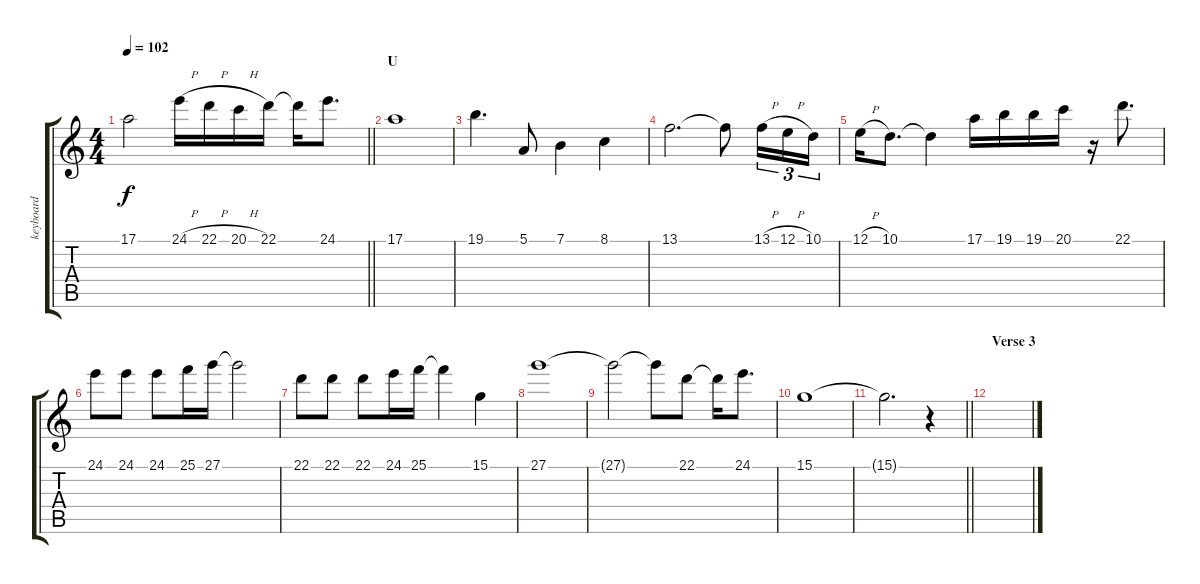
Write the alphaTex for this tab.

\track ("keyboard" "keyboard") {instrument stringensemble1}
\staff {score tabs}
\tuning (E4 B3 G3 D3 A2 E2) {hide}
\ts (4 4)
\tempo 102
\clef g2
\barLineRight lightlight
\ks c
17.1.2{dy f} 24.1{h}.16 22.1{h}.16 20.1{h}.16 22.1.16 22.1{t}.16 24.1.8{d} |
\section ("" "U")
17.1.1 |
19.1.4{d} 5.1.8 7.1.4 8.1.4 |
13.1.2{d} 13.1{t}.8 13.1{h}.16{tu (3 2)} 12.1{h}.16{tu (3 2)} 10.1.16{tu (3 2)} |
12.1{h}.16 10.1.8{d} 10.1{t}.4 17.1.16 19.1.16 19.1.16 20.1.16 r.16 22.1.8{d} |
24.1.8 24.1.8 24.1.8 25.1.16 27.1.16 27.1{t}.2 |
22.1.8 22.1.8 22.1.8 24.1.16 25.1.16 25.1{t}.4 15.1.4 |
27.1.1 |
27.1{t}.2 27.1{t}.8 22.1.8 22.1{t}.16 24.1.8{d} |
15.1.1 |
\barLineRight lightlight
15.1{t}.2{d} r.4 |
\section ("" "Verse 3")
